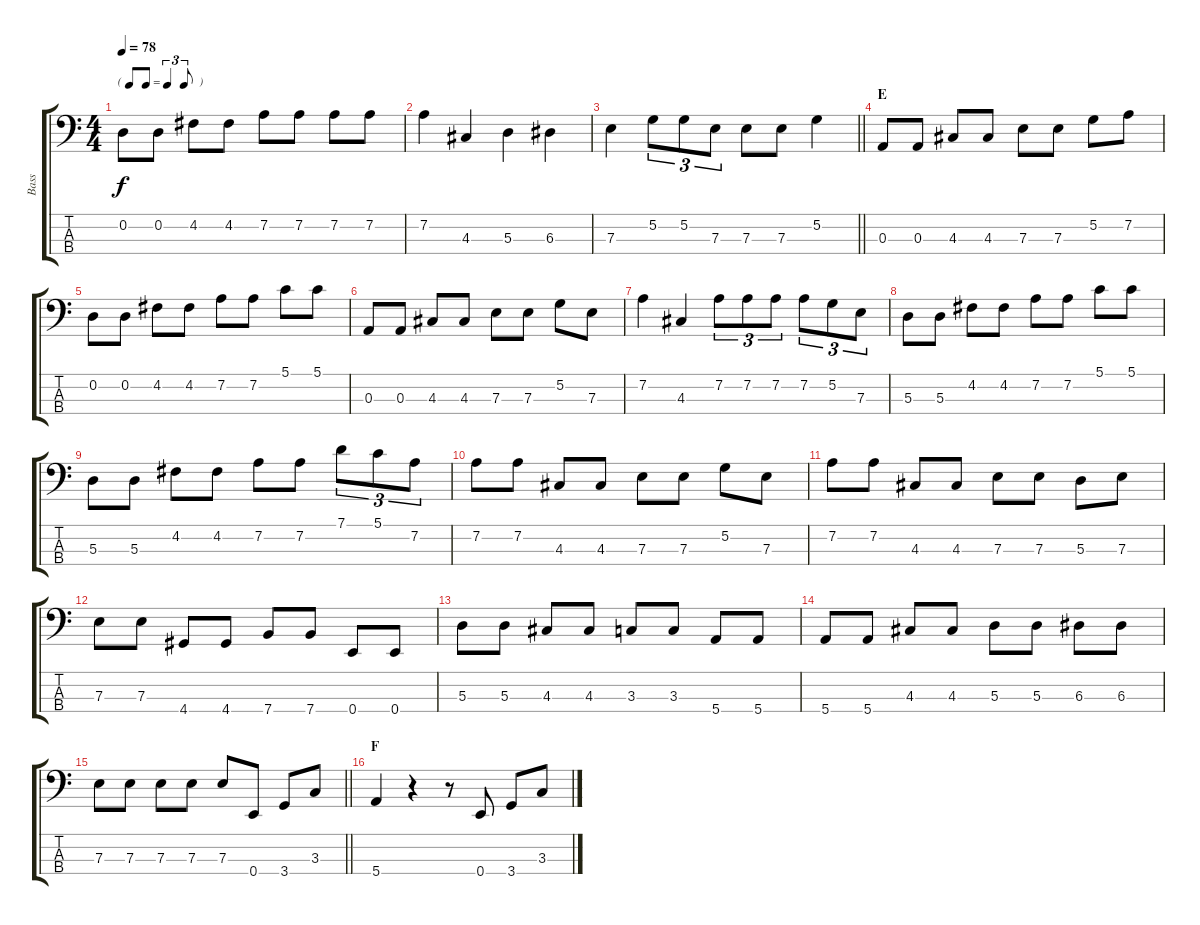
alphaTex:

\track ("Bass" "Bass") {instrument electricbassfinger}
\staff {score tabs}
\tuning (G2 D2 A1 E1) {hide}
\ts (4 4)
\tf triplet8th
\tempo 78
\clef f4
\ks c
0.2.8{dy f} 0.2.8 4.2.8 4.2.8 7.2.8 7.2.8 7.2.8 7.2.8 |
7.2.4 4.3.4 5.3.4 6.3.4 |
\barLineRight lightlight
7.3.4 5.2.8{tu (3 2)} 5.2.8{tu (3 2)} 7.3.8{tu (3 2)} 7.3.8 7.3.8 5.2.4 |
\section ("" "E")
0.3.8 0.3.8 4.3.8 4.3.8 7.3.8 7.3.8 5.2.8 7.2.8 |
0.2.8 0.2.8 4.2.8 4.2.8 7.2.8 7.2.8 5.1.8 5.1.8 |
0.3.8 0.3.8 4.3.8 4.3.8 7.3.8 7.3.8 5.2.8 7.3.8 |
7.2.4 4.3.4 7.2.8{tu (3 2)} 7.2.8{tu (3 2)} 7.2.8{tu (3 2)} 7.2.8{tu (3 2)} 5.2.8{tu (3 2)} 7.3.8{tu (3 2)} |
5.3.8 5.3.8 4.2.8 4.2.8 7.2.8 7.2.8 5.1.8 5.1.8 |
5.3.8 5.3.8 4.2.8 4.2.8 7.2.8 7.2.8 7.1.8{tu (3 2)} 5.1.8{tu (3 2)} 7.2.8{tu (3 2)} |
7.2.8 7.2.8 4.3.8 4.3.8 7.3.8 7.3.8 5.2.8 7.3.8 |
7.2.8 7.2.8 4.3.8 4.3.8 7.3.8 7.3.8 5.3.8 7.3.8 |
7.3.8 7.3.8 4.4.8 4.4.8 7.4.8 7.4.8 0.4.8 0.4.8 |
5.3.8 5.3.8 4.3.8 4.3.8 3.3.8 3.3.8 5.4.8 5.4.8 |
5.4.8 5.4.8 4.3.8 4.3.8 5.3.8 5.3.8 6.3.8 6.3.8 |
\barLineRight lightlight
7.3.8 7.3.8 7.3.8 7.3.8 7.3.8 0.4.8 3.4.8 3.3.8 |
\section ("" "F")
5.4.4 r.4 r.8 0.4.8 3.4.8 3.3.8
